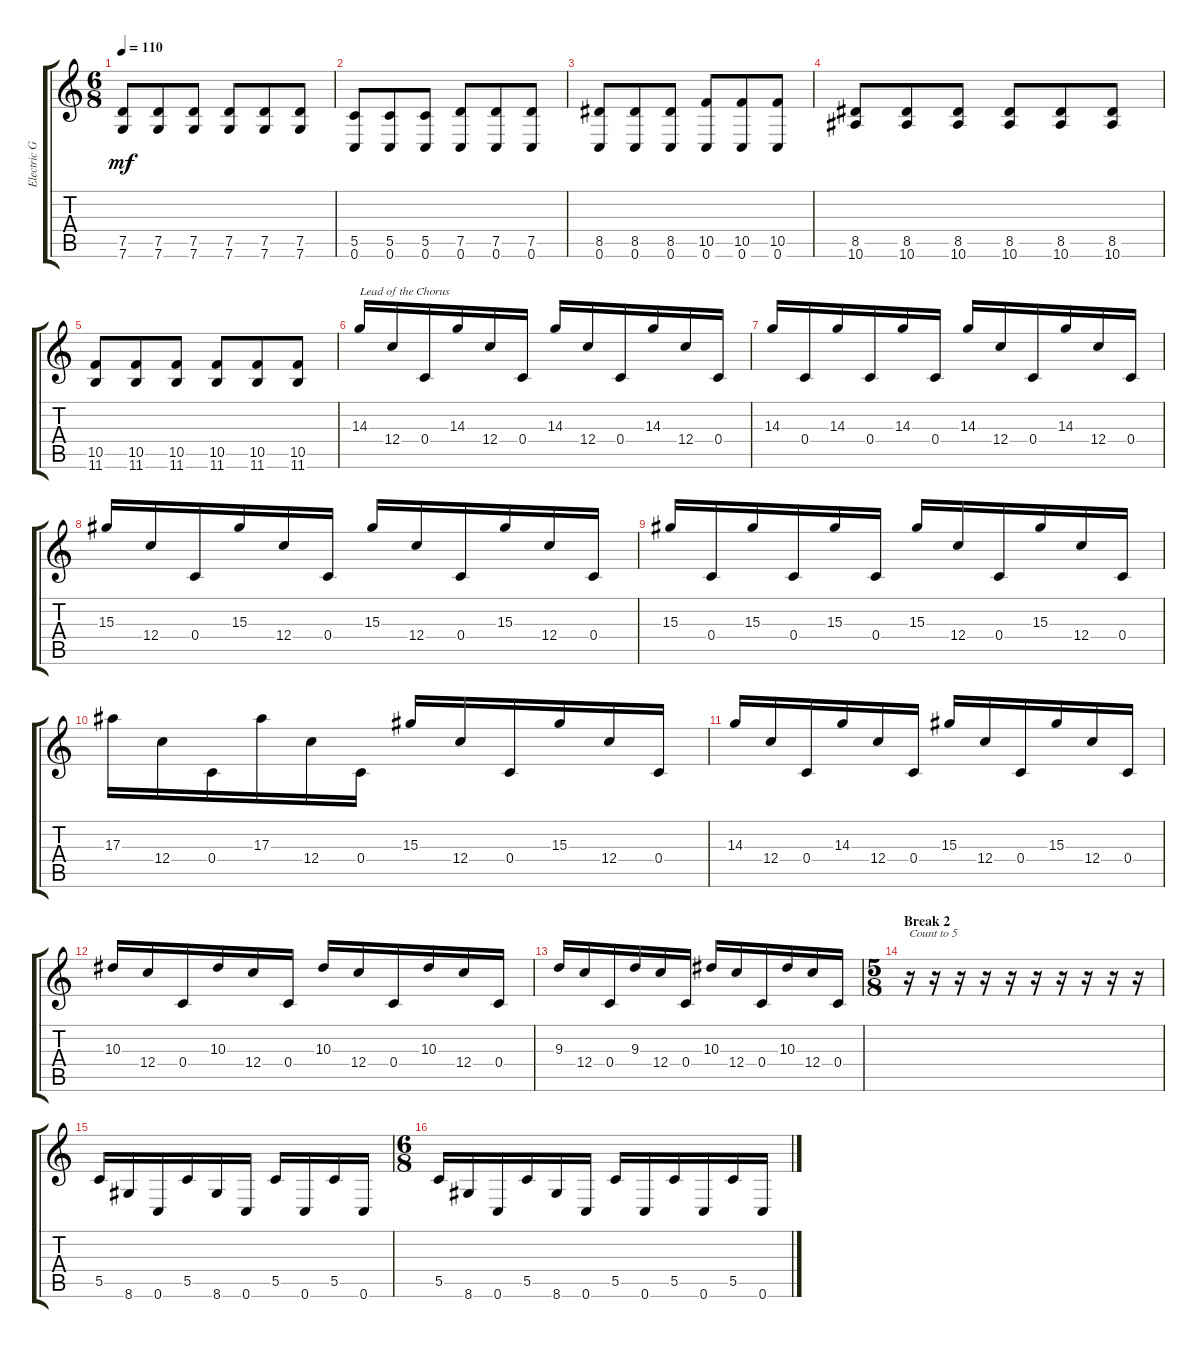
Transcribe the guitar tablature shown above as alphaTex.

\track ("Electric Guitar" "Electric G") {instrument overdrivenguitar}
\staff {score tabs}
\tuning (D4 A3 F3 C3 G2 C2) {hide}
\ts (6 8)
\tempo 110
\clef g2
\ks c
(7.5 7.6).8{dy mf} (7.5 7.6).8 (7.5 7.6).8 (7.5 7.6).8 (7.5 7.6).8 (7.5 7.6).8 |
(5.5 0.6).8 (5.5 0.6).8 (5.5 0.6).8 (7.5 0.6).8 (7.5 0.6).8 (7.5 0.6).8 |
(8.5 0.6).8 (8.5 0.6).8 (8.5 0.6).8 (10.5 0.6).8 (10.5 0.6).8 (10.5 0.6).8 |
(8.5 10.6).8 (8.5 10.6).8 (8.5 10.6).8 (8.5 10.6).8 (8.5 10.6).8 (8.5 10.6).8 |
(10.5 11.6).8 (10.5 11.6).8 (10.5 11.6).8 (10.5 11.6).8 (10.5 11.6).8 (10.5 11.6).8 |
14.3.16{txt "Lead of the Chorus"} 12.4.16 0.4.16 14.3.16 12.4.16 0.4.16 14.3.16 12.4.16 0.4.16 14.3.16 12.4.16 0.4.16 |
14.3.16 0.4.16 14.3.16 0.4.16 14.3.16 0.4.16 14.3.16 12.4.16 0.4.16 14.3.16 12.4.16 0.4.16 |
15.3.16 12.4.16 0.4.16 15.3.16 12.4.16 0.4.16 15.3.16 12.4.16 0.4.16 15.3.16 12.4.16 0.4.16 |
15.3.16 0.4.16 15.3.16 0.4.16 15.3.16 0.4.16 15.3.16 12.4.16 0.4.16 15.3.16 12.4.16 0.4.16 |
17.3.16 12.4.16 0.4.16 17.3.16 12.4.16 0.4.16 15.3.16 12.4.16 0.4.16 15.3.16 12.4.16 0.4.16 |
14.3.16 12.4.16 0.4.16 14.3.16 12.4.16 0.4.16 15.3.16 12.4.16 0.4.16 15.3.16 12.4.16 0.4.16 |
10.3.16 12.4.16 0.4.16 10.3.16 12.4.16 0.4.16 10.3.16 12.4.16 0.4.16 10.3.16 12.4.16 0.4.16 |
9.3.16 12.4.16 0.4.16 9.3.16 12.4.16 0.4.16 10.3.16 12.4.16 0.4.16 10.3.16 12.4.16 0.4.16 |
\ts (5 8)
\section ("" "Break 2")
r.16{txt "Count to 5"} r.16 r.16 r.16 r.16 r.16 r.16 r.16 r.16 r.16 |
5.5.16 8.6.16 0.6.16 5.5.16 8.6.16 0.6.16 5.5.16 0.6.16 5.5.16 0.6.16 |
\ts (6 8)
5.5.16 8.6.16 0.6.16 5.5.16 8.6.16 0.6.16 5.5.16 0.6.16 5.5.16 0.6.16 5.5.16 0.6.16
